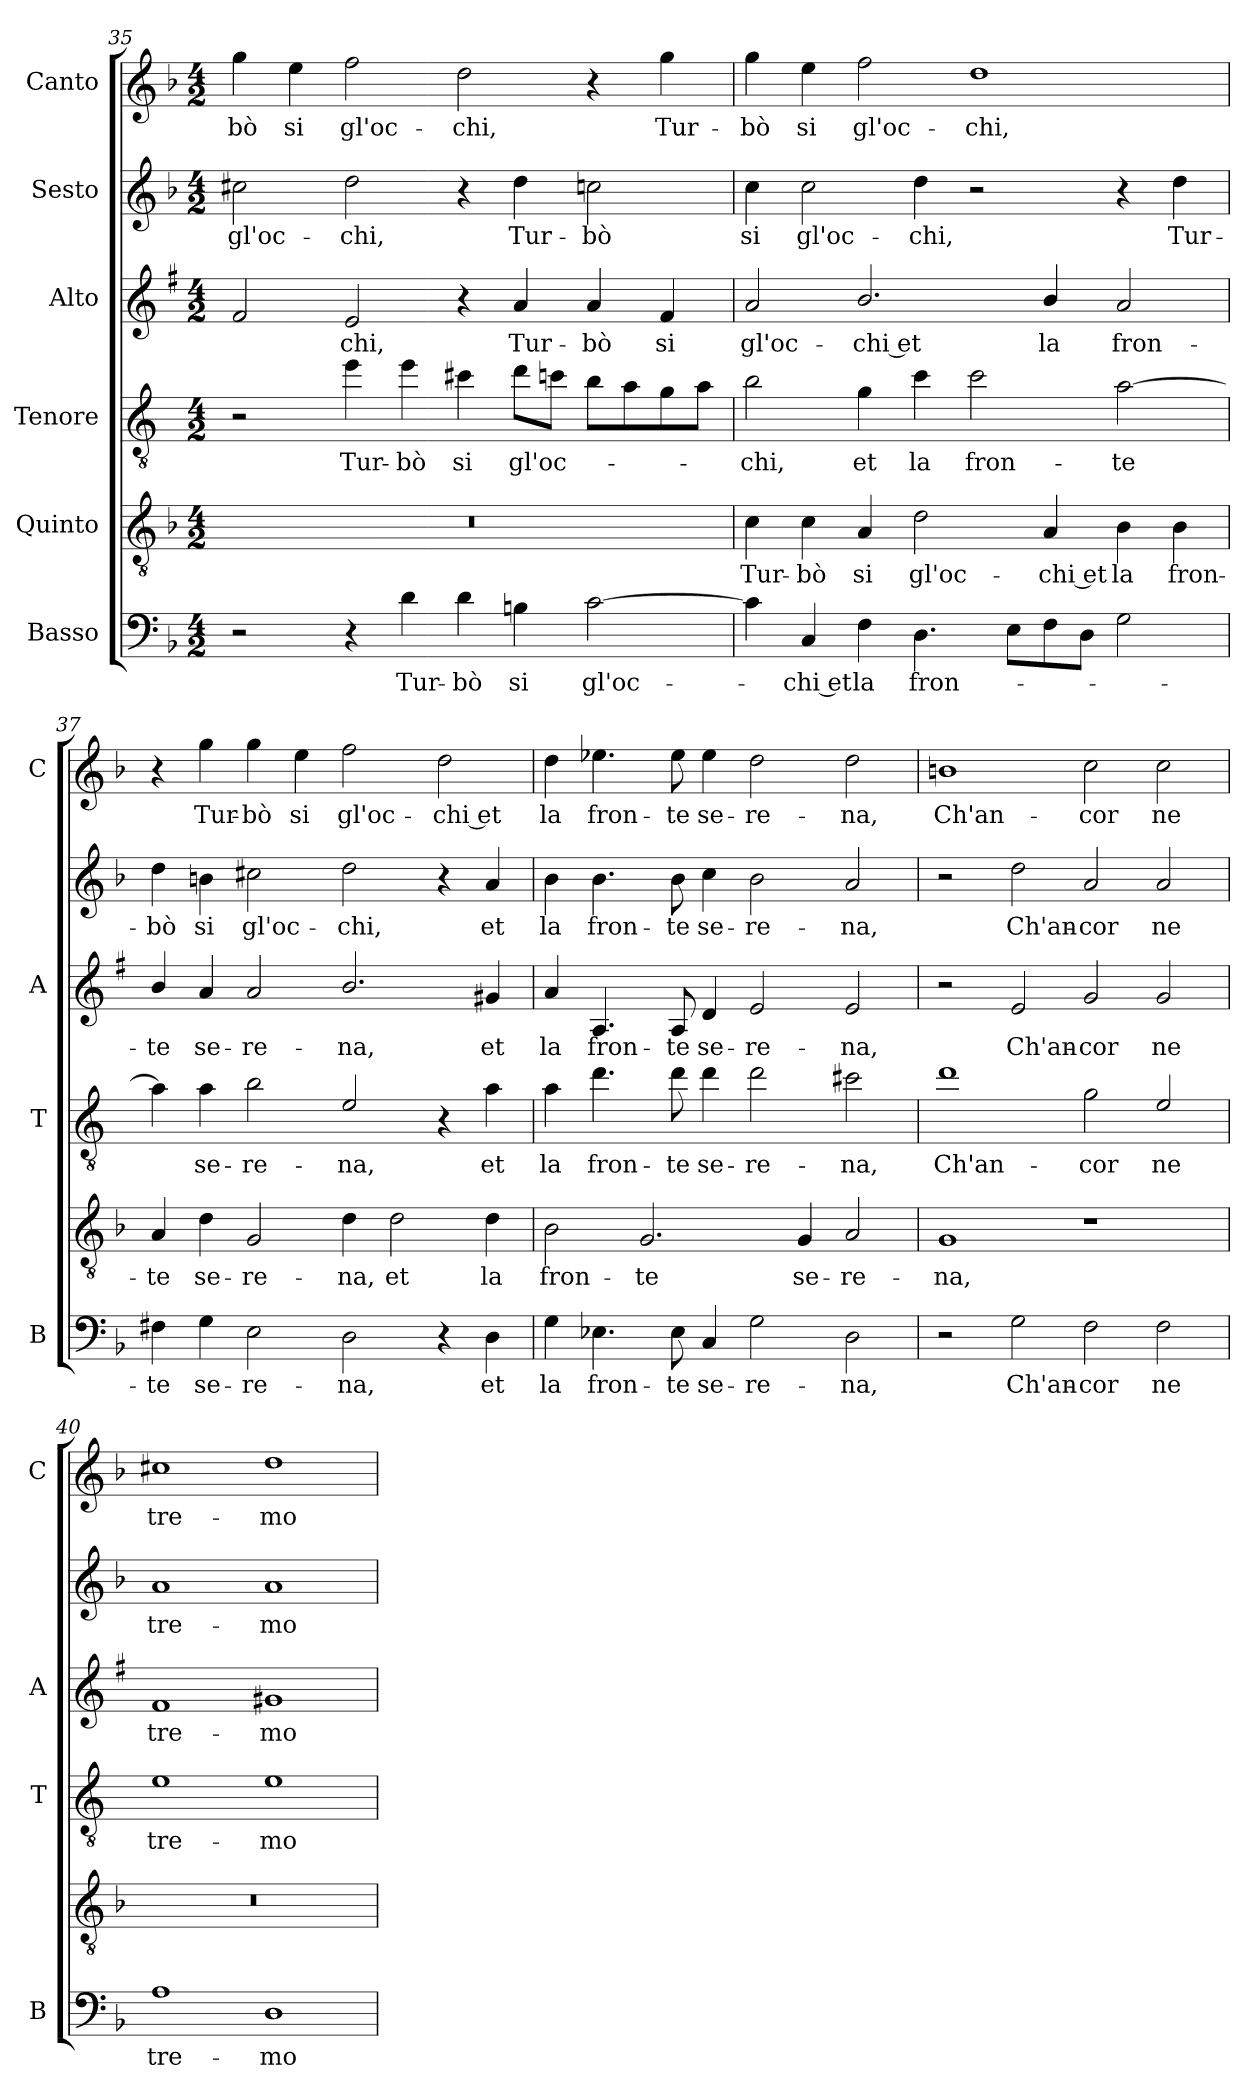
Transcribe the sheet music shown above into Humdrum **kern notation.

**kern	**text	**kern	**text	**kern	**text	**kern	**text	**kern	**text	**kern	**text
*part6	*part6	*part5	*part5	*part4	*part4	*part3	*part3	*part2	*part2	*part1	*part1
*staff6	*staff6	*staff5	*staff5	*staff4	*staff4	*staff3	*staff3	*staff2	*staff2	*staff1	*staff1
*I"Basso	*	*I"Quinto	*	*I"Tenore	*	*I"Alto	*	*I"Sesto	*	*I"Canto	*
*I'B	*	*	*	*I'T	*	*I'A	*	*	*	*I'C	*
*clefF4	*	*clefGv2	*	*clefGv2	*	*clefG2	*	*clefG2	*	*clefG2	*
*	*	*	*	*ITrd4c7	*	*ITrd1c2	*	*	*	*	*
*k[b-]	*	*k[b-]	*	*k[b-]	*	*k[b-]	*	*k[b-]	*	*k[b-]	*
*F:	*	*F:	*	*F:	*	*F:	*	*F:	*	*F:	*
*M4/2	*	*M4/2	*	*M4/2	*	*M4/2	*	*M4/2	*	*M4/2	*
=35	=35	=35	=35	=35	=35	=35	=35	=35	=35	=35	=35
!	!	!	!	!	!	!	!	!	!LO:LY:b	!	!LO:LY:b
2r	.	0r	.	2r	.	2e/	.	2cc#X\	gl'oc-	4gg\	-bò
!	!	!	!	!	!	!	!	!	!	!	!LO:LY:b
.	.	.	.	.	.	.	.	.	.	4ee\	si
!	!	!	!	!	!LO:LY:b	!	!LO:LY:b	!	!LO:LY:b	!	!LO:LY:b
4r	.	.	.	4a\	Tur-	2d/	-chi,	2dd\	-chi,	2ff\	gl'oc-
!	!LO:LY:b	!	!	!	!LO:LY:b	!	!	!	!	!	!
4d\	Tur-	.	.	4a\	-bò	.	.	.	.	.	.
!	!LO:LY:b	!	!	!	!LO:LY:b	!	!	!	!	!	!LO:LY:b
4d\	-bò	.	.	4f#X\	si	4r	.	4r	.	2dd\	-chi,
!	!LO:LY:b	!	!	!	!LO:LY:b	!	!LO:LY:b	!	!LO:LY:b	!	!
4Bn\	si	.	.	8g\L	gl'oc-	4g/	Tur-	4dd\	Tur-	.	.
.	.	.	.	8fn\J	.	.	.	.	.	.	.
!	!LO:LY:b	!	!	!	!	!	!LO:LY:b	!	!LO:LY:b	!	!
[2c\	gl'oc-	.	.	8e\L	.	4g/	-bò	2ccn\	-bò	4r	.
.	.	.	.	8d\	.	.	.	.	.	.	.
!	!	!	!	!	!	!	!LO:LY:b	!	!	!	!LO:LY:b
.	.	.	.	8c\	.	4e/	si	.	.	4gg\	Tur-
.	.	.	.	8d\J	.	.	.	.	.	.	.
=36	=36	=36	=36	=36	=36	=36	=36	=36	=36	=36	=36
!	!	!	!LO:LY:b	!	!LO:LY:b	!	!LO:LY:b	!	!LO:LY:b	!	!LO:LY:b
4c\]	.	4c\	Tur-	2e\	-chi,	2g/	gl'oc-	4cc\	si	4gg\	-bò
!	!LO:LY:b	!	!LO:LY:b	!	!	!	!	!	!LO:LY:b	!	!LO:LY:b
4C/	-chi et	4c\	-bò	.	.	.	.	2cc\	gl'oc-	4ee\	si
!	!LO:LY:b	!	!LO:LY:b	!	!LO:LY:b	!	!LO:LY:b	!	!	!	!LO:LY:b
4F\	la	4A/	si	4c\	et	2.a/	-chi et	.	.	2ff\	gl'oc-
!	!LO:LY:b	!	!LO:LY:b	!	!LO:LY:b	!	!	!	!LO:LY:b	!	!
4.D\	fron-	2d\	gl'oc-	4f\	la	.	.	4dd\	-chi,	.	.
!	!	!	!	!	!LO:LY:b	!	!	!	!	!	!LO:LY:b
.	.	.	.	2f\	fron-	.	.	2r	.	1dd	-chi,
8E\L	.	.	.	.	.	.	.	.	.	.	.
!	!	!	!LO:LY:b	!	!	!	!LO:LY:b	!	!	!	!
8F\	.	4A/	-chi et	.	.	4a/	la	.	.	.	.
8D\J	.	.	.	.	.	.	.	.	.	.	.
!	!	!	!LO:LY:b	!	!LO:LY:b	!	!LO:LY:b	!	!	!	!
2G\	.	4B-\	la	[2d\	-te	2g/	fron-	4r	.	.	.
!	!	!	!LO:LY:b	!	!	!	!	!	!LO:LY:b	!	!
.	.	4B-\	fron-	.	.	.	.	4dd\	Tur-	.	.
=37	=37	=37	=37	=37	=37	=37	=37	=37	=37	=37	=37
!	!LO:LY:b	!	!LO:LY:b	!	!	!	!LO:LY:b	!	!LO:LY:b	!	!
4F#X\	-te	4A/	-te	4d\]	.	4a/	-te	4dd\	-bò	4r	.
!	!LO:LY:b	!	!LO:LY:b	!	!LO:LY:b	!	!LO:LY:b	!	!LO:LY:b	!	!LO:LY:b
4G\	se-	4d\	se-	4d\	se-	4g/	se-	4bn\	si	4gg\	Tur-
!	!LO:LY:b	!	!LO:LY:b	!	!LO:LY:b	!	!LO:LY:b	!	!LO:LY:b	!	!LO:LY:b
2E\	-re-	2G/	-re-	2e\	-re-	2g/	-re-	2cc#X\	gl'oc-	4gg\	-bò
!	!	!	!	!	!	!	!	!	!	!	!LO:LY:b
.	.	.	.	.	.	.	.	.	.	4ee\	si
!	!LO:LY:b	!	!LO:LY:b	!	!LO:LY:b	!	!LO:LY:b	!	!LO:LY:b	!	!LO:LY:b
2D\	-na,	4d\	-na,	2A/	-na,	2.a/	-na,	2dd\	-chi,	2ff\	gl'oc-
!	!	!	!LO:LY:b	!	!	!	!	!	!	!	!
.	.	2d\	et	.	.	.	.	.	.	.	.
!	!	!	!	!	!	!	!	!	!	!	!LO:LY:b
4r	.	.	.	4r	.	.	.	4r	.	2dd\	-chi et
!	!LO:LY:b	!	!LO:LY:b	!	!LO:LY:b	!	!LO:LY:b	!	!LO:LY:b	!	!
4D\	et	4d\	la	4d\	et	4f#X/	et	4a/	et	.	.
!!LO:LB:g=z
=38	=38	=38	=38	=38	=38	=38	=38	=38	=38	=38	=38
!	!LO:LY:b	!	!LO:LY:b	!	!LO:LY:b	!	!LO:LY:b	!	!LO:LY:b	!	!LO:LY:b
4G\	la	2B-\	fron-	4d\	la	4g/	la	4b-\	la	4dd\	la
!	!LO:LY:b	!	!	!	!LO:LY:b	!	!LO:LY:b	!	!LO:LY:b	!	!LO:LY:b
4.E-X\	fron-	.	.	4.g\	fron-	4.G/	fron-	4.b-\	fron-	4.ee-X\	fron-
!	!	!	!LO:LY:b	!	!	!	!	!	!	!	!
.	.	2.G/	-te	.	.	.	.	.	.	.	.
!	!LO:LY:b	!	!	!	!LO:LY:b	!	!LO:LY:b	!	!LO:LY:b	!	!LO:LY:b
8E-\	-te	.	.	8g\	-te	8G/	-te	8b-\	-te	8ee-\	-te
!	!LO:LY:b	!	!	!	!LO:LY:b	!	!LO:LY:b	!	!LO:LY:b	!	!LO:LY:b
4C/	se-	.	.	4g\	se-	4c/	se-	4cc\	se-	4ee-\	se-
!	!LO:LY:b	!	!	!	!LO:LY:b	!	!LO:LY:b	!	!LO:LY:b	!	!LO:LY:b
2G\	-re-	.	.	2g\	-re-	2d/	-re-	2b-\	-re-	2dd\	-re-
!	!	!	!LO:LY:b	!	!	!	!	!	!	!	!
.	.	4G/	se-	.	.	.	.	.	.	.	.
!	!LO:LY:b	!	!LO:LY:b	!	!LO:LY:b	!	!LO:LY:b	!	!LO:LY:b	!	!LO:LY:b
2D\	-na,	2A/	-re-	2f#X\	-na,	2d/	-na,	2a/	-na,	2dd\	-na,
=39	=39	=39	=39	=39	=39	=39	=39	=39	=39	=39	=39
!	!	!	!LO:LY:b	!	!LO:LY:b	!	!	!	!	!	!LO:LY:b
2r	.	1G	-na,	1g	Ch'an-	2r	.	2r	.	1bn	Ch'an-
!	!LO:LY:b	!	!	!	!	!	!LO:LY:b	!	!LO:LY:b	!	!
2G\	Ch'an-	.	.	.	.	2d/	Ch'an-	2dd\	Ch'an-	.	.
!	!LO:LY:b	!	!	!	!LO:LY:b	!	!LO:LY:b	!	!LO:LY:b	!	!LO:LY:b
2F\	-cor	1r	.	2c\	-cor	2f/	-cor	2a/	-cor	2cc\	-cor
!	!LO:LY:b	!	!	!	!LO:LY:b	!	!LO:LY:b	!	!LO:LY:b	!	!LO:LY:b
2F\	ne	.	.	2A/	ne	2f/	ne	2a/	ne	2cc\	ne
=40	=40	=40	=40	=40	=40	=40	=40	=40	=40	=40	=40
!	!LO:LY:b	!	!	!	!LO:LY:b	!	!LO:LY:b	!	!LO:LY:b	!	!LO:LY:b
1A	tre-	0r	.	1A	tre-	1e	tre-	1a	tre-	1cc#X	tre-
!	!LO:LY:b	!	!	!	!LO:LY:b	!	!LO:LY:b	!	!LO:LY:b	!	!LO:LY:b
1D	-mo	.	.	1A	-mo	1f#X	-mo	1a	-mo	1dd	-mo
=	=	=	=	=	=	=	=	=	=	=	=
*-	*-	*-	*-	*-	*-	*-	*-	*-	*-	*-	*-
